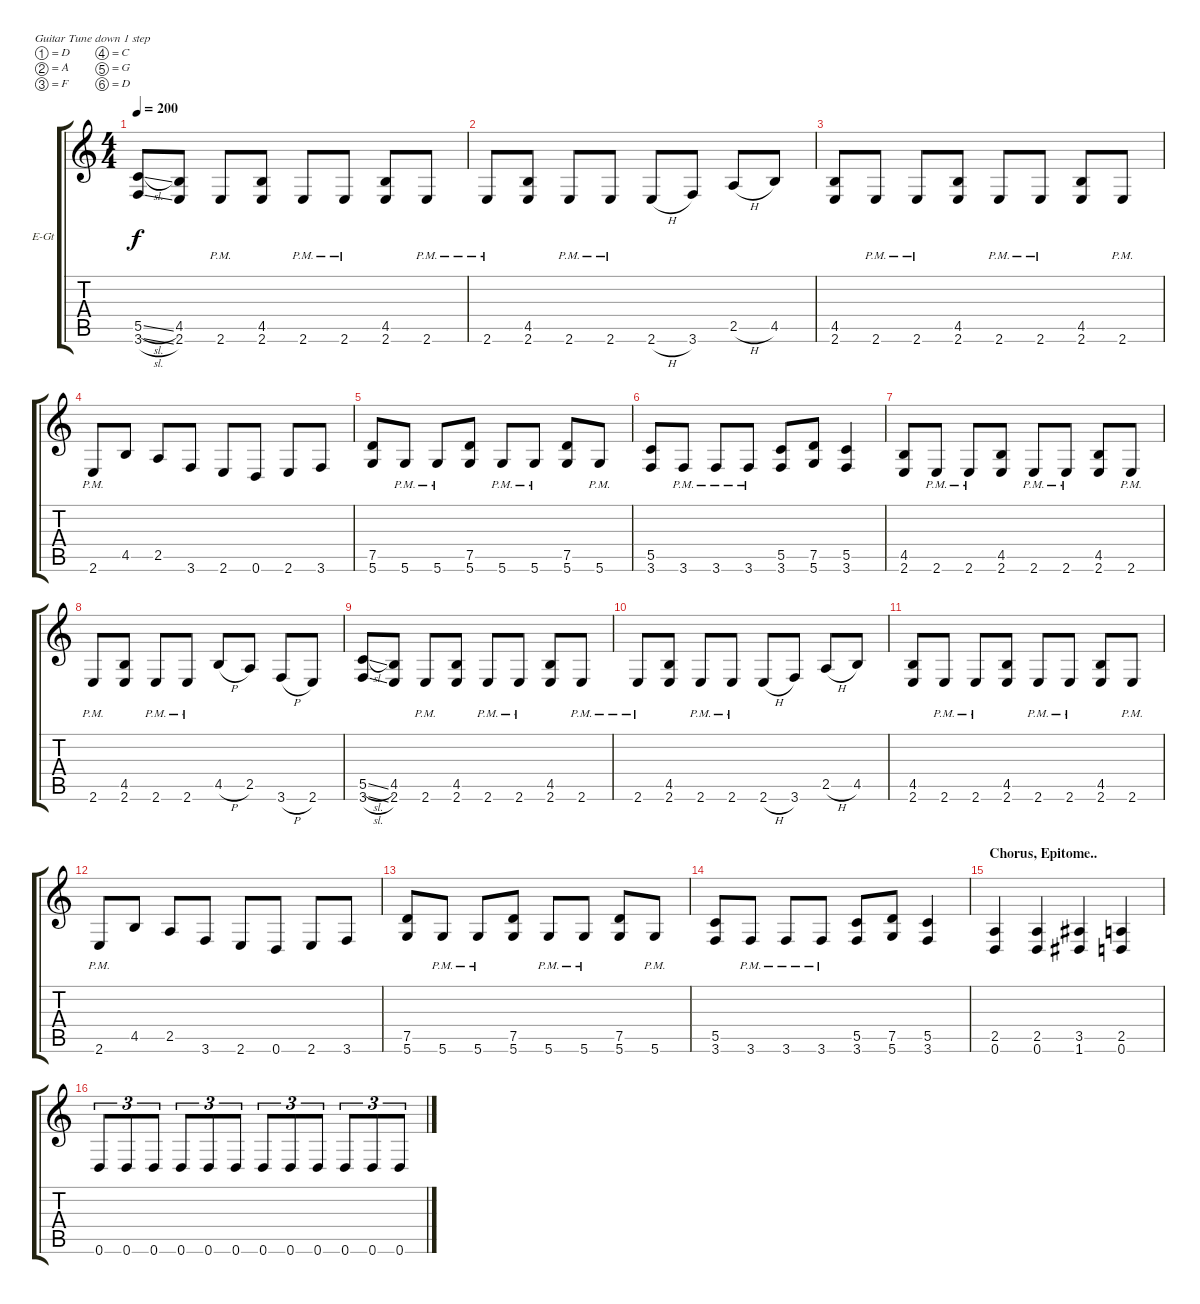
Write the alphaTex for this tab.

\defaultSystemsLayout 4
\bracketExtendMode groupsimilarinstruments
\firstSystemTrackNameOrientation horizontal
\otherSystemsTrackNameOrientation horizontal
\track ("Bernd Kost I" "E-Gt") {instrument distortionguitar}
\staff {score tabs}
\tuning (D4 A3 F3 C3 G2 D2)
\ts (4 4)
\tempo 200
\clef g2
\ks c
(3.6{sl} 5.5{sl}).8{dy f} (4.5 2.6).8 2.6{pm}.8 (2.6 4.5).8 2.6{pm}.8 2.6{pm}.8 (2.6 4.5).8 2.6{pm}.8 |
2.6{pm}.8 (2.6 4.5).8 2.6{pm}.8 2.6{pm}.8 2.6{h}.8 3.6.8 2.5{h}.8 4.5.8 |
(2.6 4.5).8 2.6{pm}.8 2.6{pm}.8 (2.6 4.5).8 2.6{pm}.8 2.6{pm}.8 (2.6 4.5).8 2.6{pm}.8 |
2.6{pm}.8 4.5.8 2.5.8 3.6.8 2.6.8 0.6.8 2.6.8 3.6.8 |
(5.6 7.5).8 5.6{pm}.8 5.6{pm}.8 (5.6 7.5).8 5.6{pm}.8 5.6{pm}.8 (5.6 7.5).8 5.6{pm}.8 |
(3.6 5.5).8 3.6{pm}.8 3.6{pm}.8 3.6{pm}.8 (3.6 5.5).8 (5.6 7.5).8 (3.6 5.5).4 |
(2.6 4.5).8 2.6{pm}.8 2.6{pm}.8 (2.6 4.5).8 2.6{pm}.8 2.6{pm}.8 (2.6 4.5).8 2.6{pm}.8 |
2.6{pm}.8 (2.6 4.5).8 2.6{pm}.8 2.6{pm}.8 4.5{h}.8 2.5.8 3.6{h}.8 2.6.8 |
(3.6{sl} 5.5{sl}).8 (4.5 2.6).8 2.6{pm}.8 (2.6 4.5).8 2.6{pm}.8 2.6{pm}.8 (2.6 4.5).8 2.6{pm}.8 |
2.6{pm}.8 (2.6 4.5).8 2.6{pm}.8 2.6{pm}.8 2.6{h}.8 3.6.8 2.5{h}.8 4.5.8 |
(2.6 4.5).8 2.6{pm}.8 2.6{pm}.8 (2.6 4.5).8 2.6{pm}.8 2.6{pm}.8 (2.6 4.5).8 2.6{pm}.8 |
2.6{pm}.8 4.5.8 2.5.8 3.6.8 2.6.8 0.6.8 2.6.8 3.6.8 |
(5.6 7.5).8 5.6{pm}.8 5.6{pm}.8 (5.6 7.5).8 5.6{pm}.8 5.6{pm}.8 (5.6 7.5).8 5.6{pm}.8 |
(3.6 5.5).8 3.6{pm}.8 3.6{pm}.8 3.6{pm}.8 (3.6 5.5).8 (5.6 7.5).8 (3.6 5.5).4 |
\section ("" "Chorus, Epitome..")
(2.5 0.6).4 (2.5 0.6).4 (1.6 3.5).4 (2.5 0.6).4 |
0.6.8{tu (3 2)} 0.6.8{tu (3 2)} 0.6.8{tu (3 2)} 0.6.8{tu (3 2)} 0.6.8{tu (3 2)} 0.6.8{tu (3 2)} 0.6.8{tu (3 2)} 0.6.8{tu (3 2)} 0.6.8{tu (3 2)} 0.6.8{tu (3 2)} 0.6.8{tu (3 2)} 0.6.8{tu (3 2)}
